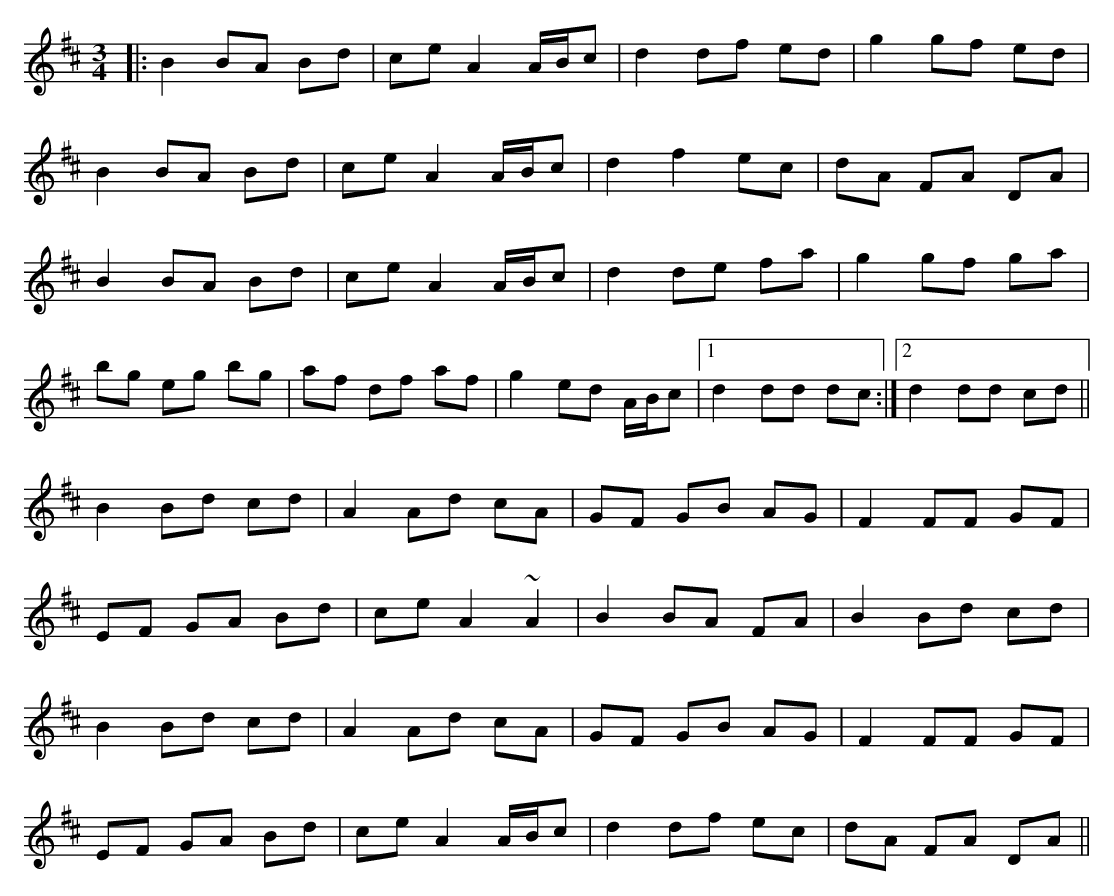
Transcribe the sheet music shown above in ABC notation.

X:1
M:3/4
K:D
|:B2 BA Bd|ce A2 A/B/c|d2 df ed|g2 gf ed|
B2 BA Bd|ce A2 A/B/c|d2 f2 ec|dA FA DA|
B2 BA Bd|ce A2 A/B/c|d2 de fa|g2 gf ga|
bg eg bg|af df af|g2 ed A/B/c|1 d2 dd dc:|2 d2 dd cd||
B2 Bd cd|A2 Ad cA|GF GB AG|F2 FF GF|
EF GA Bd|ce A2 ~A2|B2 BA FA|B2 Bd cd|
B2 Bd cd|A2 Ad cA|GF GB AG|F2 FF GF|
EF GA Bd|ce A2 A/B/c|d2 df ec|dA FA DA||
